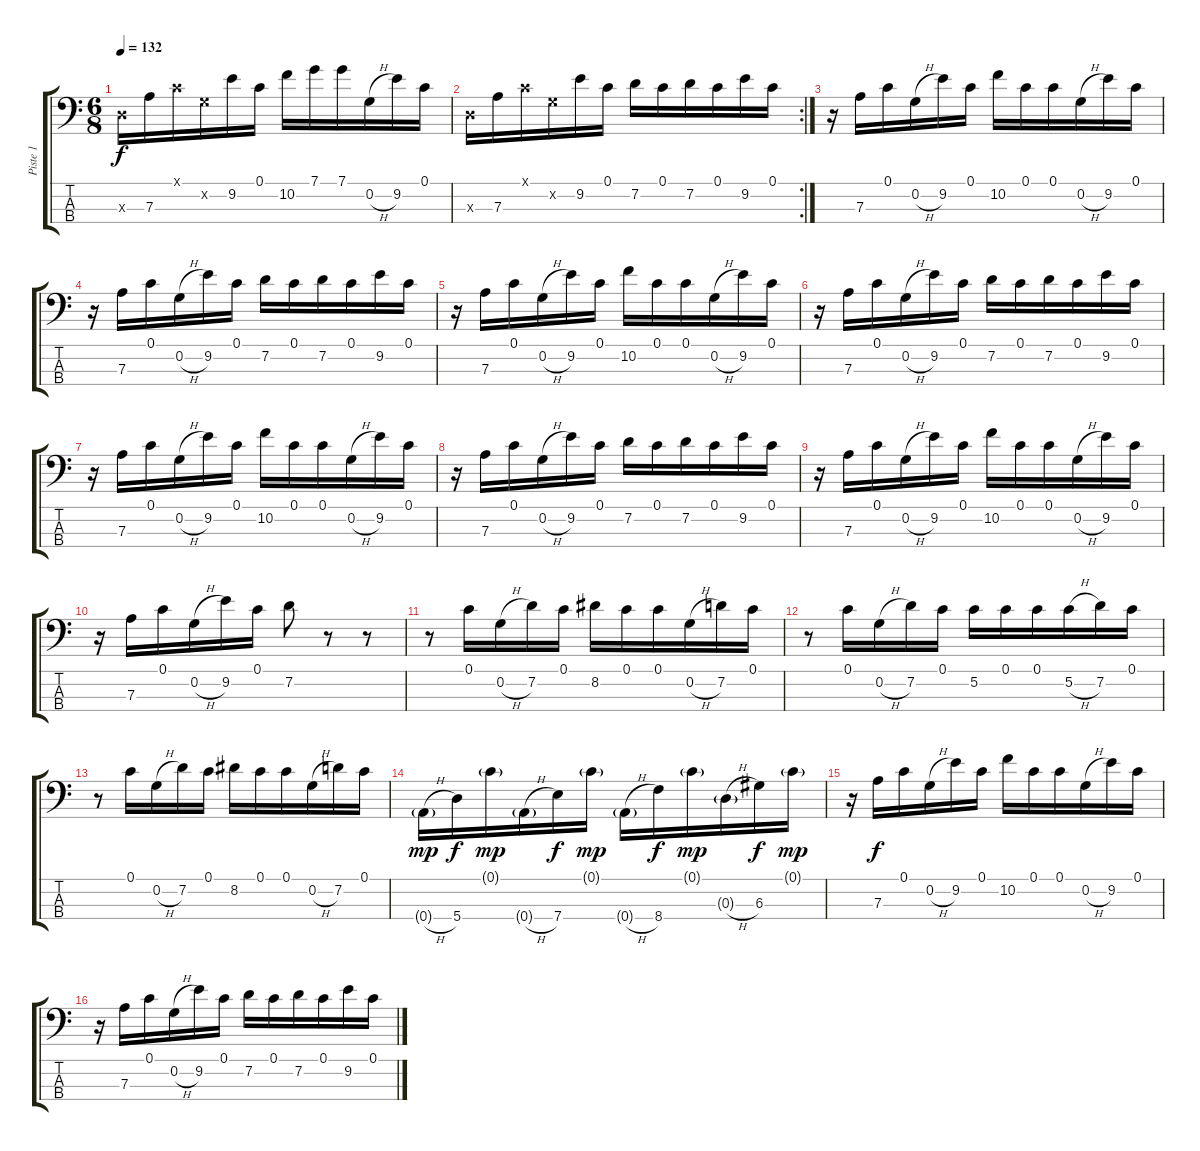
\track ("Piste 1" "Piste 1") {instrument slapbass1}
\staff {score tabs}
\tuning (C3 G2 D2 A1) {hide}
\ts (6 8)
\tempo 132
\clef f4
\ks c
0.3{x}.16{dy f} 7.3.16 0.1{x}.16 0.2{x}.16 9.2.16 0.1.16 10.2.16 7.1.16 7.1.16 0.2{h}.16 9.2.16 0.1.16 |
\rc 2
0.3{x}.16 7.3.16 0.1{x}.16 0.2{x}.16 9.2.16 0.1.16 7.2.16 0.1.16 7.2.16 0.1.16 9.2.16 0.1.16 |
r.16 7.3.16 0.1.16 0.2{h}.16 9.2.16 0.1.16 10.2.16 0.1.16 0.1.16 0.2{h}.16 9.2.16 0.1.16 |
r.16 7.3.16 0.1.16 0.2{h}.16 9.2.16 0.1.16 7.2.16 0.1.16 7.2.16 0.1.16 9.2.16 0.1.16 |
r.16 7.3.16 0.1.16 0.2{h}.16 9.2.16 0.1.16 10.2.16 0.1.16 0.1.16 0.2{h}.16 9.2.16 0.1.16 |
r.16 7.3.16 0.1.16 0.2{h}.16 9.2.16 0.1.16 7.2.16 0.1.16 7.2.16 0.1.16 9.2.16 0.1.16 |
r.16 7.3.16 0.1.16 0.2{h}.16 9.2.16 0.1.16 10.2.16 0.1.16 0.1.16 0.2{h}.16 9.2.16 0.1.16 |
r.16 7.3.16 0.1.16 0.2{h}.16 9.2.16 0.1.16 7.2.16 0.1.16 7.2.16 0.1.16 9.2.16 0.1.16 |
r.16 7.3.16 0.1.16 0.2{h}.16 9.2.16 0.1.16 10.2.16 0.1.16 0.1.16 0.2{h}.16 9.2.16 0.1.16 |
r.16 7.3.16 0.1.16 0.2{h}.16 9.2.16 0.1.16 7.2.8 r.8 r.8 |
r.8 0.1.16 0.2{h}.16 7.2.16 0.1.16 8.2.16 0.1.16 0.1.16 0.2{h}.16 7.2.16 0.1.16 |
r.8 0.1.16 0.2{h}.16 7.2.16 0.1.16 5.2.16 0.1.16 0.1.16 5.2{h}.16 7.2.16 0.1.16 |
r.8 0.1.16 0.2{h}.16 7.2.16 0.1.16 8.2.16 0.1.16 0.1.16 0.2{h}.16 7.2.16 0.1.16 |
0.4{h g}.16{dy mp} 5.4.16{dy f} 0.1{g}.16{dy mp} 0.4{h g}.16 7.4.16{dy f} 0.1{g}.16{dy mp} 0.4{h g}.16 8.4.16{dy f} 0.1{g}.16{dy mp} 0.3{h g}.16 6.3.16{dy f} 0.1{g}.16{dy mp} |
r.16 7.3.16{dy f} 0.1.16 0.2{h}.16 9.2.16 0.1.16 10.2.16 0.1.16 0.1.16 0.2{h}.16 9.2.16 0.1.16 |
r.16 7.3.16 0.1.16 0.2{h}.16 9.2.16 0.1.16 7.2.16 0.1.16 7.2.16 0.1.16 9.2.16 0.1.16
